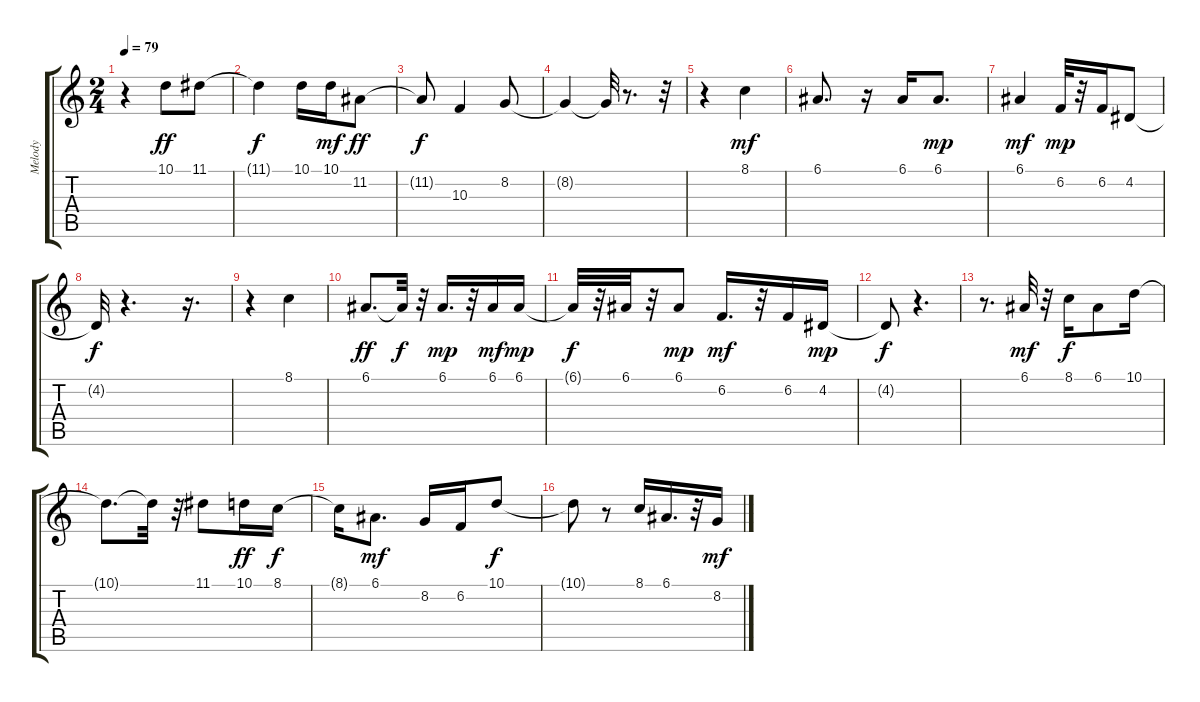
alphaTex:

\track ("Melody" "Melody") {instrument flute}
\staff {score tabs}
\tuning (E4 B3 G3 D3 A2 E2) {hide}
\ts (2 4)
\tempo 79
\clef g2
\ks c
r.4{dy f} 10.1.8{dy ff} 11.1.8 |
11.1{t}.4{dy f} 10.1.16 10.1.16{dy mf} 11.2.8{dy ff} |
11.2{t}.8{dy f} 10.3.4 8.2.8 |
8.2{t}.4 8.2{t}.32 r.8{d} r.32 |
r.4 8.1.4{dy mf} |
6.1.8{d} r.16 6.1.16 6.1.8{d dy mp} |
6.1.4{dy mf} 6.2.32{dy mp} r.32 6.2.16 4.2.8 |
4.2{t}.32{dy f} r.4{d} r.16{d} |
r.4 8.1.4 |
6.1.8{d dy ff} 6.1{t}.32{dy f} r.32 6.1.16{d dy mp} r.32 6.1.16{dy mf} 6.1.16{dy mp} |
6.1{t}.32{dy f} r.32 6.1.32 r.32 6.1.8{dy mp} 6.2.16{d dy mf} r.32 6.2.16 4.2.16{dy mp} |
4.2{t}.8{dy f} r.4{d} |
r.8{d} 6.1.32{dy mf} r.32 8.1.16{dy f} 6.1.8 10.1.16 |
10.1{t}.8{d} 10.1{t}.32 r.32 11.1.8 10.1.16{dy ff} 8.1.16{dy f} |
8.1{t}.16 6.1.8{d dy mf} 8.2.16 6.2.16 10.1.8{dy f} |
10.1{t}.8 r.8 8.1.16 6.1.16{d} r.32 8.2.16{dy mf}
